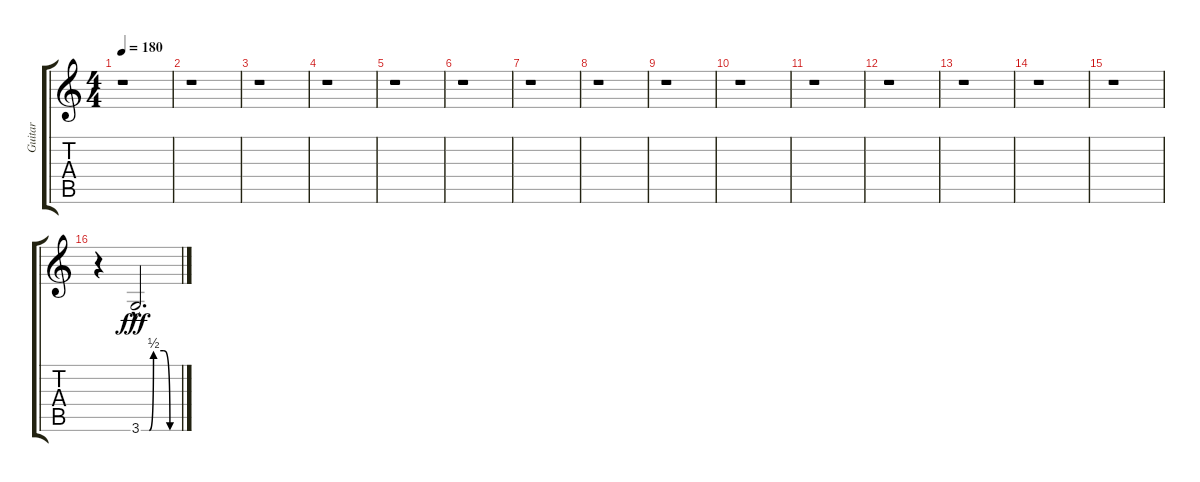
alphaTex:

\track ("Guitar" "Guitar") {instrument overdrivenguitar}
\staff {score tabs}
\tuning (E4 B3 G3 D3 A2 E2) {hide}
\ts (4 4)
\tempo 180
\clef g2
\ks c
r.1{dy fff} |
r.1 |
r.1 |
r.1 |
r.1 |
r.1 |
r.1 |
r.1 |
r.1 |
r.1 |
r.1 |
r.1 |
r.1 |
r.1 |
r.1 |
r.4 3.6{be (custom 0 0 13 0 20 2 37 2 47 0 60 0) hac}.2{d}
